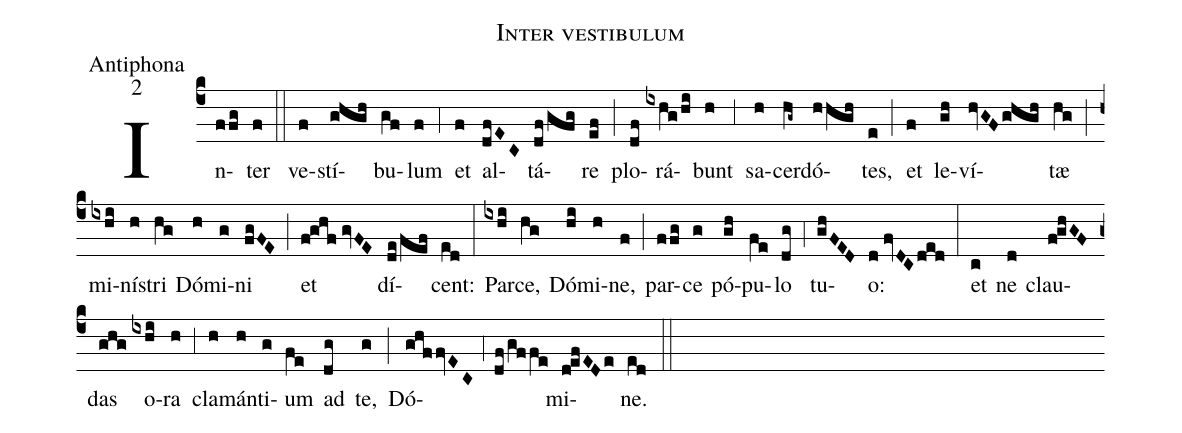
name:Inter vestibulum;
office-part:Antiphona;
mode:2;
%%
(c4) In(ffg)ter(f) (::)
ve(f)stí(ghgh)bu(gf)lum(f) (,4) et(f) al(dfEC)tá(df/gfg)re(ef) (;) plo(df)rá(ixhg/hi)bunt(h) (,3) sa(h)cer(hg~)dó(hhgh)tes,(e) (;) et(f) le(gh)ví(hvGF/ghgh)tæ(hg) (;) mi(ixhi)ní(h)stri(hg) Dó(h)mi(g)ni(fgFE) (;) et(f!ghf//gvFE) dí(de/fef)cent:(ed) (:)
Par(ixhi)ce,(hg) Dó(hi)mi(h)ne,(f) (;) par(ffg)ce(g) pó(gh)pu(fe)lo(dg) (,4) tu(ghFED)o:(d//fvDC/ded) (:)
et(c) ne(d) clau(f!ghGF)das(ghg) o(ixhi)ra(h) (,3) cla(h)mán(h)ti(g)um(fe) ad(dg) te,(g) (;) Dó(ghffvEC;4df/gffe)mi(d!efEDe)ne.(ed) (::)
